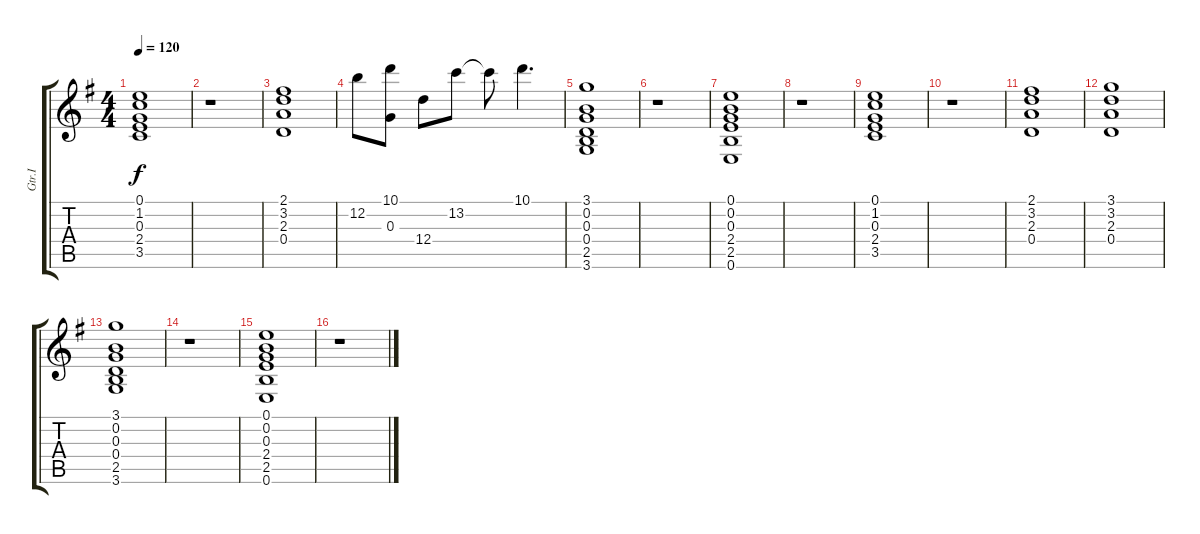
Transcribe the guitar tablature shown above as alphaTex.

\track ("Gtr.I" "Gtr.I") {instrument acousticguitarsteel}
\staff {score tabs}
\tuning (E4 B3 G3 D3 A2 E2) {hide}
\ts (4 4)
\tempo 120
\clef g2
\ks eminor
(0.1 1.2 0.3 2.4 3.5).1{dy f} |
r.1 |
(2.1 3.2 2.3 0.4).1 |
12.2.8 (10.1 0.3).8 12.4.8 13.2.8 13.2{t}.8 10.1.4{d} |
(3.1 0.2 0.3 0.4 2.5 3.6).1 |
r.1 |
(0.1 0.2 0.3 2.4 2.5 0.6).1 |
r.1 |
(0.1 1.2 0.3 2.4 3.5).1 |
r.1 |
(2.1 3.2 2.3 0.4).1 |
(3.1 3.2 2.3 0.4).1 |
(3.1 0.2 0.3 0.4 2.5 3.6).1 |
r.1 |
(0.1 0.2 0.3 2.4 2.5 0.6).1 |
r.1
